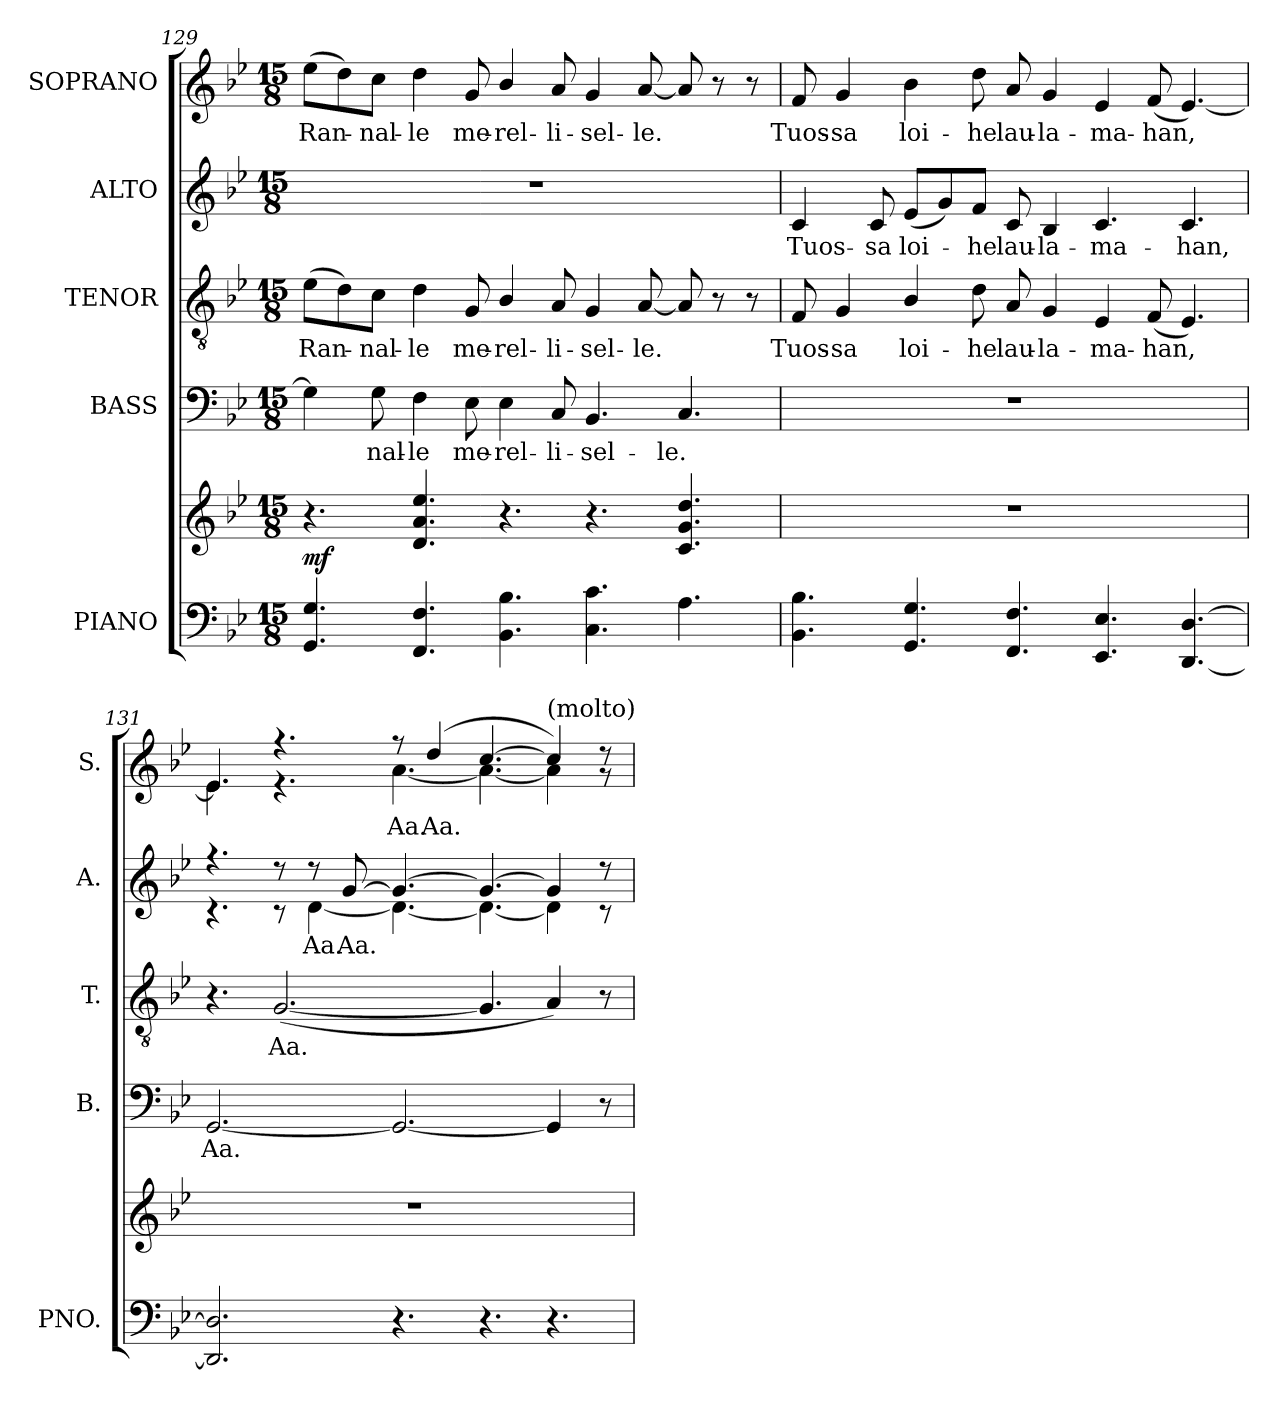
**kern	**kern	**dynam	**kern	**text	**kern	**text	**kern	**text	**kern	**text
*part5	*part5	*part5	*part4	*part4	*part3	*part3	*part2	*part2	*part1	*part1
*staff6	*staff5	*staff5/6	*staff4	*staff4	*staff3	*staff3	*staff2	*staff2	*staff1	*staff1
*I"PIANO	*	*	*I"BASS	*	*I"TENOR	*	*I"ALTO	*	*I"SOPRANO	*
*I'PNO.	*	*	*I'B.	*	*I'T.	*	*I'A.	*	*I'S.	*
!!LO:PB:g=z
*clefF4	*clefG2	*	*clefF4	*	*clefGv2	*	*clefG2	*	*clefG2	*
*	*	*	*	*	*ITrd7c12	*	*	*	*	*
*k[b-e-]	*k[b-e-]	*	*k[b-e-]	*	*k[b-e-]	*	*k[b-e-]	*	*k[b-e-]	*
*g:	*g:	*	*g:	*	*g:	*	*g:	*	*g:	*
*M15/8	*M15/8	*	*M15/8	*	*M15/8	*	*M15/8	*	*M15/8	*
=129	=129	=129	=129	=129	=129	=129	=129	=129	=129	=129
!	!	!	!	!	!	!LO:LY:b:color=#000000	!LO:N:vis=1	!	!	!
!	!	!	!	!	!	!	!	!	!	!LO:LY:b:color=#000000
4.GGi/ 4.Gi	4.r	mf	4Gi\]	.	(8E-i\L	Ran-	1...r	.	(8ee-i\L	Ran-
.	.	.	.	.	8Di\)	.	.	.	8ddi\)	.
!	!	!	!	!LO:LY:b:color=#000000	!	!	!	!	!	!
!	!	!	!	!	!	!LO:LY:b:color=#000000	!	!	!	!
!	!	!	!	!	!	!	!	!	!	!LO:LY:b:color=#000000
.	.	.	8Gi\	-nal-	8Ci\J	-nal-	.	.	8cci\J	-nal-
!	!	!	!	!LO:LY:b:color=#000000	!	!	!	!	!	!
!	!	!	!	!	!	!LO:LY:b:color=#000000	!	!	!	!
!	!	!	!	!	!	!	!	!	!	!LO:LY:b:color=#000000
4.FFi/ 4.Fi	4.di/ 4.ai 4.ee-i	.	4Fi\	-le	4Di\	-le	.	.	4ddi\	-le
!	!	!	!	!LO:LY:b:color=#000000	!	!	!	!	!	!
!	!	!	!	!	!	!LO:LY:b:color=#000000	!	!	!	!
!	!	!	!	!	!	!	!	!	!	!LO:LY:b:color=#000000
.	.	.	8E-i\	me-	8GGi/	me-	.	.	8gi/	me-
!	!	!	!	!LO:LY:b:color=#000000	!	!	!	!	!	!
!	!	!	!	!	!	!LO:LY:b:color=#000000	!	!	!	!
!	!	!	!	!	!	!	!	!	!	!LO:LY:b:color=#000000
4.BB-i\ 4.B-i	4.r	.	4E-i\	-rel-	4BB-i/	-rel-	.	.	4b-i/	-rel-
!	!	!	!	!LO:LY:b:color=#000000	!	!	!	!	!	!
!	!	!	!	!	!	!LO:LY:b:color=#000000	!	!	!	!
!	!	!	!	!	!	!	!	!	!	!LO:LY:b:color=#000000
.	.	.	8Ci/	-li-	8AAi/	-li-	.	.	8ai/	-li-
!	!	!	!	!LO:LY:b:color=#000000	!	!	!	!	!	!
!	!	!	!	!	!	!LO:LY:b:color=#000000	!	!	!	!
!	!	!	!	!	!	!	!	!	!	!LO:LY:b:color=#000000
4.Ci\ 4.ci	4.r	.	4.BB-i/	-sel-	4GGi/	-sel-	.	.	4gi/	-sel-
!	!	!	!	!	!	!LO:LY:b:color=#000000	!	!	!	!
!	!	!	!	!	!	!	!	!	!	!LO:LY:b:color=#000000
.	.	.	.	.	[8AAi/	-le.	.	.	[8ai/	-le.
!	!	!	!	!LO:LY:b:color=#000000	!	!	!	!	!	!
4.Ai\	4.ci/ 4.gi 4.ddi	.	4.Ci/	-le.	8AAi/]	.	.	.	8ai/]	.
.	.	.	.	.	8r	.	.	.	8r	.
.	.	.	.	.	8r	.	.	.	8r	.
=130	=130	=130	=130	=130	=130	=130	=130	=130	=130	=130
!	!LO:N:vis=1	!	!LO:N:vis=1	!	!	!	!	!	!	!
!	!	!	!	!	!	!LO:LY:b:color=#000000	!	!	!	!
!	!	!	!	!	!	!	!	!LO:LY:b:color=#000000	!	!
!	!	!	!	!	!	!	!	!	!	!LO:LY:b:color=#000000
4.BB-i\ 4.B-i	1...r	.	1...r	.	8FFi/	Tuos-	4ci/	Tuos-	8fi/	Tuos-
!	!	!	!	!	!	!LO:LY:b:color=#000000	!	!	!	!
!	!	!	!	!	!	!	!	!	!	!LO:LY:b:color=#000000
.	.	.	.	.	4GGi/	-sa	.	.	4gi/	-sa
!	!	!	!	!	!	!	!	!LO:LY:b:color=#000000	!	!
.	.	.	.	.	.	.	8ci/	-sa	.	.
!	!	!	!	!	!	!LO:LY:b:color=#000000	!	!	!	!
!	!	!	!	!	!	!	!	!LO:LY:b:color=#000000	!	!
!	!	!	!	!	!	!	!	!	!	!LO:LY:b:color=#000000
4.GGi/ 4.Gi	.	.	.	.	4BB-i/	loi-	(8e-i/L	loi-	4b-i\	loi-
.	.	.	.	.	.	.	8gi/)	.	.	.
!	!	!	!	!	!	!LO:LY:b:color=#000000	!	!	!	!
!	!	!	!	!	!	!	!	!LO:LY:b:color=#000000	!	!
!	!	!	!	!	!	!	!	!	!	!LO:LY:b:color=#000000
.	.	.	.	.	8Di\	-he	8fi/J	-he	8ddi\	-he
!	!	!	!	!	!	!LO:LY:b:color=#000000	!	!	!	!
!	!	!	!	!	!	!	!	!LO:LY:b:color=#000000	!	!
!	!	!	!	!	!	!	!	!	!	!LO:LY:b:color=#000000
4.FFi/ 4.Fi	.	.	.	.	8AAi/	lau-	8ci/	lau-	8ai/	lau-
!	!	!	!	!	!	!LO:LY:b:color=#000000	!	!	!	!
!	!	!	!	!	!	!	!	!LO:LY:b:color=#000000	!	!
!	!	!	!	!	!	!	!	!	!	!LO:LY:b:color=#000000
.	.	.	.	.	4GGi/	-la-	4B-i/	-la-	4gi/	-la-
!	!	!	!	!	!	!LO:LY:b:color=#000000	!	!	!	!
!	!	!	!	!	!	!	!	!LO:LY:b:color=#000000	!	!
!	!	!	!	!	!	!	!	!	!	!LO:LY:b:color=#000000
4.EE-i/ 4.E-i	.	.	.	.	4EE-i/	-ma-	4.ci/	-ma-	4e-i/	-ma-
!	!	!	!	!	!	!LO:LY:b:color=#000000	!	!	!	!
!	!	!	!	!	!	!	!	!	!	!LO:LY:b:color=#000000
.	.	.	.	.	(8FFi/	-han,	.	.	(8fi/	-han,
!	!	!	!	!	!	!	!	!LO:LY:b:color=#000000	!	!
[4.DDi/ [4.Di	.	.	.	.	4.EE-i/)	.	4.ci/	-han,	[4.e-i/)	.
!!LO:LB:g=z
=131	=131	=131	=131	=131	=131	=131	=131	=131	=131	=131
!	!LO:N:vis=1	!	!	!	!	!	!	!	!	!
!	!	!	!	!LO:LY:b:color=#000000	!	!	!	!	!	!
*	*	*	*	*	*	*	*^	*	*^	*
2.DDi/] 2.Di]	1...r	.	[2.GGi/	Aa.	4.r	.	4.r	4.r	.	4.e-i/]	4.e-i\	.
!	!	!	!	!	!	!LO:LY:b:color=#000000	!	!	!	!	!	!
.	.	.	.	.	([2.GGi/	Aa.	8r	8r	.	4.r	4.r	.
!	!	!	!	!	!	!	!	!	!LO:LY:b:color=#000000	!	!	!
.	.	.	.	.	.	.	8r	[4di\	Aa.	.	.	.
!	!	!	!	!	!	!	!	!	!LO:LY:a:color=#000000	!	!	!
.	.	.	.	.	.	.	[8gi/	.	Aa.	.	.	.
!	!	!	!	!	!	!	!	!	!	!	!	!LO:LY:b:color=#000000
4.r	.	.	2.GGi/_	.	.	.	4.gi/_	4.di\_	.	8r	[4.ai\	Aa.
!	!	!	!	!	!	!	!	!	!	!	!	!LO:LY:a:color=#000000
.	.	.	.	.	.	.	.	.	.	(4ddi/	.	Aa.
4.r	.	.	.	.	4.GGi/]	.	4.gi/_	4.di\_	.	[4.cci/	4.ai\_	.
!	!	!	!	!	!	!	!	!	!	!LO:TX:a:t=(molto)	!	!
4.r	.	.	4GGi/]	.	4AAi/)	.	4gi/]	4di\]	.	4cci/])	4ai\]	.
.	.	.	8r	.	8r	.	8r	8r	.	8r	8r	.
*	*	*	*	*	*	*	*v	*v	*	*	*	*
*	*	*	*	*	*	*	*	*	*v	*v	*
=	=	=	=	=	=	=	=	=	=	=
*-	*-	*-	*-	*-	*-	*-	*-	*-	*-	*-
